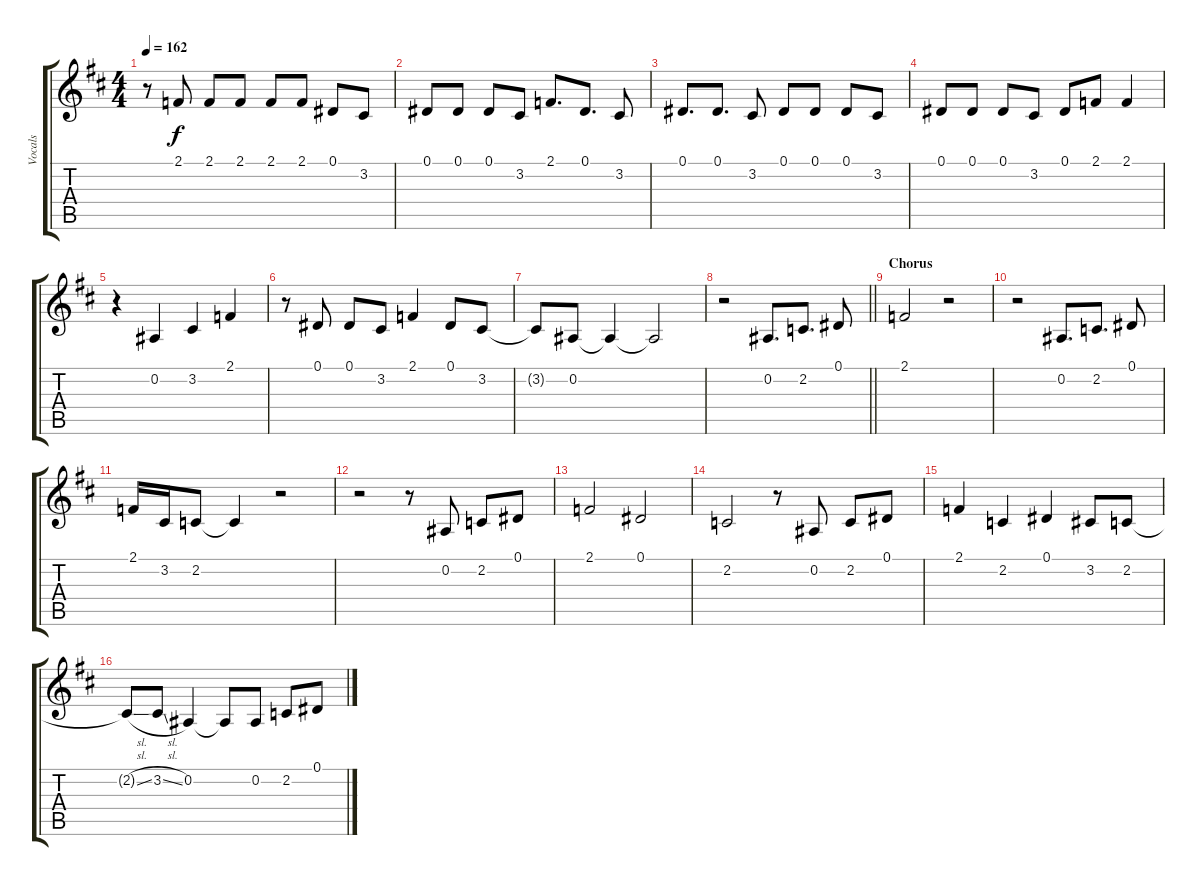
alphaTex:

\track ("Vocals" "Vocals") {instrument oboe}
\staff {score tabs}
\tuning (Eb4 Bb3 Gb3 Db3 Ab2 Eb2) {hide}
\ts (4 4)
\tempo 162
\clef g2
\ks d
r.8{dy f} 2.1.8 2.1.8 2.1.8 2.1.8 2.1.8 0.1.8 3.2.8 |
0.1.8 0.1.8 0.1.8 3.2.8 2.1.8{d} 0.1.8{d} 3.2.8 |
0.1.8{d} 0.1.8{d} 3.2.8 0.1.8 0.1.8 0.1.8 3.2.8 |
0.1.8 0.1.8 0.1.8 3.2.8 0.1.8 2.1.8 2.1.4 |
r.4 0.2.4 3.2.4 2.1.4 |
r.8 0.1.8 0.1.8 3.2.8 2.1.4 0.1.8 3.2.8 |
3.2{t}.8 0.2.8 0.2{t}.4 0.2{t}.2 |
\barLineRight lightlight
r.2 0.2.8{d} 2.2.8{d} 0.1.8 |
\section ("" "Chorus")
2.1.2 r.2 |
r.2 0.2.8{d} 2.2.8{d} 0.1.8 |
2.1.16 3.2.16 2.2.8 2.2{t}.4 r.2 |
r.2 r.8 0.2.8 2.2.8 0.1.8 |
2.1.2 0.1.2 |
2.2.2 r.8 0.2.8 2.2.8 0.1.8 |
2.1.4 2.2.4 0.1.4 3.2.8 2.2.8 |
2.2{sl t}.8 3.2{sl}.8 0.2.4 0.2{t}.8 0.2.8 2.2.8 0.1.8
